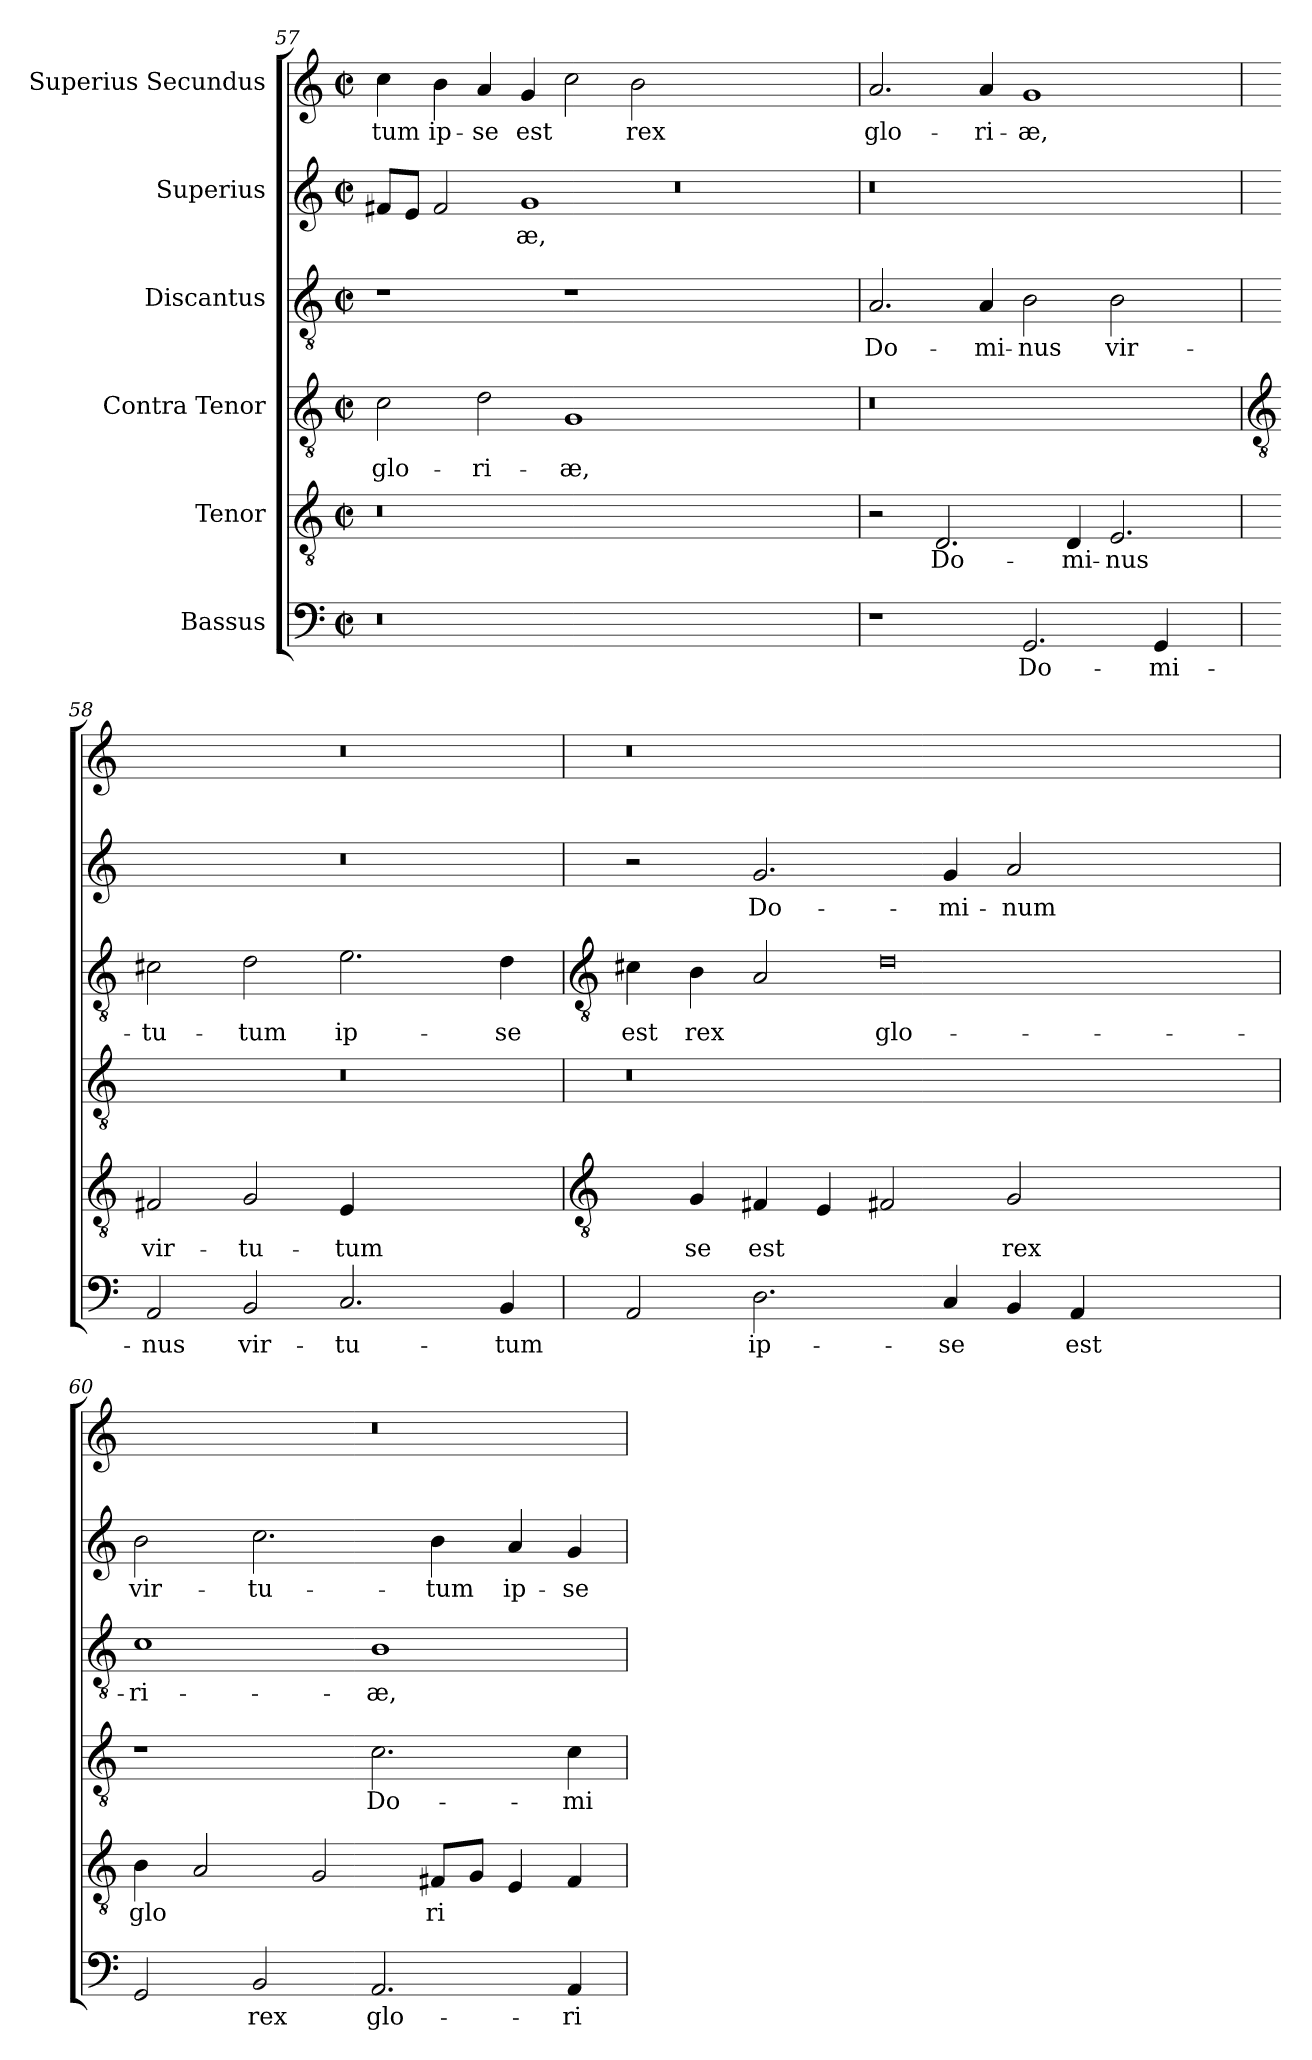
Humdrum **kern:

**kern	**text	**kern	**text	**kern	**text	**kern	**text	**kern	**text	**kern	**text
*part6	*part6	*part5	*part5	*part4	*part4	*part3	*part3	*part2	*part2	*part1	*part1
*staff6	*staff6	*staff5	*staff5	*staff4	*staff4	*staff3	*staff3	*staff2	*staff2	*staff1	*staff1
*I"Bassus	*	*I"Tenor	*	*I"Contra Tenor	*	*I"Discantus	*	*I"Superius	*	*I"Superius Secundus	*
*clefF4	*	*clefGv2	*	*clefGv2	*	*clefGv2	*	*clefG2	*	*clefG2	*
*k[]	*	*k[]	*	*k[]	*	*k[]	*	*k[]	*	*k[]	*
*C:	*	*C:	*	*C:	*	*C:	*	*C:	*	*C:	*
*M4/2	*	*M4/2	*	*M4/2	*	*M4/2	*	*M4/2	*	*M4/2	*
*met(c|)	*	*met(c|)	*	*met(c|)	*	*met(c|)	*	*met(c|)	*	*met(c|)	*
=57	=57	=57	=57	=57	=57	=57	=57	=57	=57	=57	=57
!	!	!	!	!	!LO:LY:b	!	!	!	!	!	!LO:LY:b
0r	.	0r	.	2c	glo-	1r	.	8f#XL	.	4cc	-tum
.	.	.	.	.	.	.	.	8eJ	.	.	.
!	!	!	!	!	!	!	!	!	!	!	!LO:LY:b
.	.	.	.	.	.	.	.	2f#	.	4b	ip-
!	!	!	!	!	!LO:LY:b	!	!	!	!	!	!LO:LY:b
.	.	.	.	2d	-ri-	.	.	.	.	4a	-se
!	!	!	!	!	!	!	!	!	!LO:LY:b	!	!LO:LY:b
.	.	.	.	.	.	.	.	1g	-æ,	4g	est
!	!	!	!	!	!LO:LY:b	!	!	!	!	!	!
.	.	.	.	1G	-æ,	1r	.	.	.	2cc	.
!	!	!	!	!	!	!	!	!	!	!	!LO:LY:b
.	.	.	.	.	.	.	.	.	.	2b	rex
.	.	.	.	.	.	.	.	0r	.	.	.
1..ryy	.	1..ryy	.	1..ryy	.	1..ryy	.	.	.	1..ryy	.
!!LO:LB:g=z
=57A	=57A	=57A	=57A	=57A	=57A	=57A	=57A	=57A	=57A	=57A	=57A
!	!	!	!	!	!	!	!LO:LY:b	!	!	!	!LO:LY:b
1r	.	2r	.	0r	.	2.A	Do-	0r	.	2.a	glo-
!	!	!	!LO:LY:b	!	!	!	!	!	!	!	!
.	.	2.D	Do-	.	.	.	.	.	.	.	.
!	!	!	!	!	!	!	!LO:LY:b	!	!	!	!LO:LY:b
.	.	.	.	.	.	4A	-mi-	.	.	4a	-ri-
!	!LO:LY:b	!	!	!	!	!	!LO:LY:b	!	!	!	!LO:LY:b
2.GG	Do-	.	.	.	.	2B	-nus	.	.	1g	-æ,
!	!	!	!LO:LY:b	!	!	!	!	!	!	!	!
.	.	4D	-mi-	.	.	.	.	.	.	.	.
!	!	!	!LO:LY:b	!	!	!	!LO:LY:b	!	!	!	!
.	.	2.E	-nus	.	.	2B	vir-	.	.	.	.
!	!LO:LY:b	!	!	!	!	!	!	!	!	!	!
4GG	-mi-	.	.	.	.	.	.	.	.	.	.
4ryy	.	.	.	4ryy	.	4ryy	.	4ryy	.	4ryy	.
!!LO:LB:g=z
=58A	=58A	=58A	=58A	=58A	=58A	=58A	=58A	=58A	=58A	=58A	=58A
*	*	*	*	*clefGv2	*	*	*	*	*	*	*
!	!LO:LY:b	!	!LO:LY:b	!	!	!	!LO:LY:b	!	!	!	!
2AA	-nus	2F#X	vir-	0r	.	2c#X	-tu-	0r	.	0r	.
!	!LO:LY:b	!	!LO:LY:b	!	!	!	!LO:LY:b	!	!	!	!
2BB	vir-	2G	-tu-	.	.	2d	-tum	.	.	.	.
!	!LO:LY:b	!	!LO:LY:b	!	!	!	!LO:LY:b	!	!	!	!
2.C	-tu-	4E	-tum	.	.	2.e	ip-	.	.	.	.
!	!	!	!LO:LY:b	!	!	!	!	!	!	!	!
.	.	[2Ayy	ip-	.	.	.	.	.	.	.	.
!	!LO:LY:b	!	!	!	!	!	!LO:LY:b	!	!	!	!
4BB	-tum	4ryy	.	.	.	4d	-se	.	.	.	.
!!LO:LB:g=z
=59	=59	=59	=59	=59	=59	=59	=59	=59	=59	=59	=59
*	*	*clefGv2	*	*	*	*clefGv2	*	*	*	*	*
!	!	!	!	!	!	!	!LO:LY:b	!	!	!	!
2AA	.	4Ayy]	.	0r	.	4c#X	est	2r	.	0r	.
!	!	!	!LO:LY:b	!	!	!	!LO:LY:b	!	!	!	!
.	.	4G	-se	.	.	4B	rex	.	.	.	.
!	!LO:LY:b	!	!LO:LY:b	!	!	!	!	!	!LO:LY:b	!	!
2.D	ip-	4F#X	est	.	.	2A	.	2.g	Do-	.	.
.	.	4E	.	.	.	.	.	.	.	.	.
!	!	!	!	!	!	!	!LO:LY:b	!	!	!	!
.	.	2F#X	.	.	.	0d	glo-	.	.	.	.
!	!LO:LY:b	!	!	!	!	!	!	!	!LO:LY:b	!	!
4C	-se	.	.	.	.	.	.	4g	-mi-	.	.
!	!	!	!LO:LY:b	!	!	!	!	!	!LO:LY:b	!	!
4BB	.	2G	rex	.	.	.	.	2a	-num	.	.
!	!LO:LY:b	!	!	!	!	!	!	!	!	!	!
4AA	est	.	.	.	.	.	.	.	.	.	.
1ryy	.	1ryy	.	1ryy	.	.	.	1ryy	.	1ryy	.
=60	=60	=60	=60	=60	=60	=60	=60	=60	=60	=60	=60
!	!	!	!LO:LY:b	!	!	!	!LO:LY:b	!	!LO:LY:b	!	!
2GG	.	4B	glo	1r	.	1c	-ri-	2b	vir-	0r	.
.	.	2A	.	.	.	.	.	.	.	.	.
!	!LO:LY:b	!	!	!	!	!	!	!	!LO:LY:b	!	!
2BB	rex	.	.	.	.	.	.	2.cc	-tu-	.	.
.	.	2G	.	.	.	.	.	.	.	.	.
!	!LO:LY:b	!	!	!	!LO:LY:b	!	!LO:LY:b	!	!	!	!
2.AA	glo-	.	.	2.c	Do-	1B	-æ,	.	.	.	.
!	!	!	!LO:LY:b	!	!	!	!	!	!LO:LY:b	!	!
.	.	8F#XL	ri	.	.	.	.	4b	-tum	.	.
.	.	8GJ	.	.	.	.	.	.	.	.	.
!	!	!	!	!	!	!	!	!	!LO:LY:b	!	!
.	.	4E	.	.	.	.	.	4a	ip-	.	.
!	!LO:LY:b	!	!	!	!LO:LY:b	!	!	!	!LO:LY:b	!	!
4AA	-ri-	4F#	.	4c	-mi-	.	.	4g	-se	.	.
=	=	=	=	=	=	=	=	=	=	=	=
*-	*-	*-	*-	*-	*-	*-	*-	*-	*-	*-	*-
